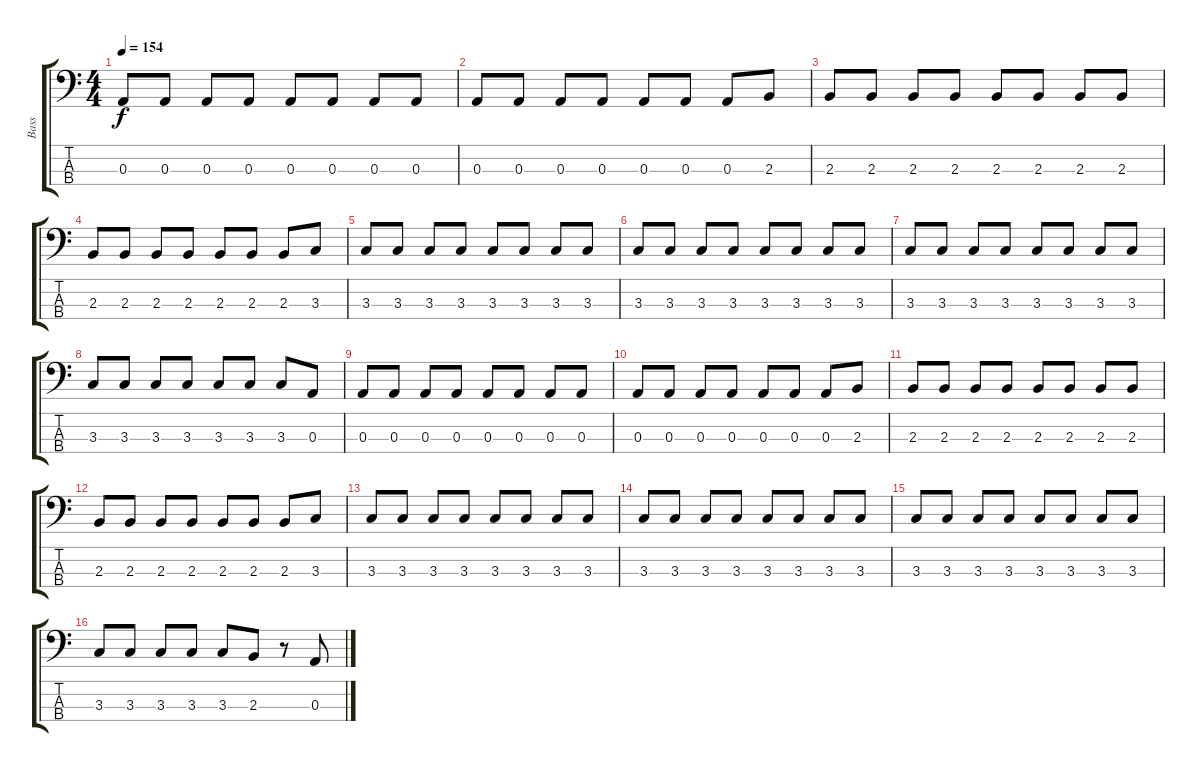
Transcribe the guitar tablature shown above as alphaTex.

\track ("Bass" "Bass") {instrument electricbasspick}
\staff {score tabs}
\tuning (G2 D2 A1 E1) {hide}
\ts (4 4)
\tempo 154
\clef f4
\ks c
0.3.8{dy f} 0.3.8 0.3.8 0.3.8 0.3.8 0.3.8 0.3.8 0.3.8 |
0.3.8 0.3.8 0.3.8 0.3.8 0.3.8 0.3.8 0.3.8 2.3.8 |
2.3.8 2.3.8 2.3.8 2.3.8 2.3.8 2.3.8 2.3.8 2.3.8 |
2.3.8 2.3.8 2.3.8 2.3.8 2.3.8 2.3.8 2.3.8 3.3.8 |
3.3.8 3.3.8 3.3.8 3.3.8 3.3.8 3.3.8 3.3.8 3.3.8 |
3.3.8 3.3.8 3.3.8 3.3.8 3.3.8 3.3.8 3.3.8 3.3.8 |
3.3.8 3.3.8 3.3.8 3.3.8 3.3.8 3.3.8 3.3.8 3.3.8 |
3.3.8 3.3.8 3.3.8 3.3.8 3.3.8 3.3.8 3.3.8 0.3.8 |
0.3.8 0.3.8 0.3.8 0.3.8 0.3.8 0.3.8 0.3.8 0.3.8 |
0.3.8 0.3.8 0.3.8 0.3.8 0.3.8 0.3.8 0.3.8 2.3.8 |
2.3.8 2.3.8 2.3.8 2.3.8 2.3.8 2.3.8 2.3.8 2.3.8 |
2.3.8 2.3.8 2.3.8 2.3.8 2.3.8 2.3.8 2.3.8 3.3.8 |
3.3.8 3.3.8 3.3.8 3.3.8 3.3.8 3.3.8 3.3.8 3.3.8 |
3.3.8 3.3.8 3.3.8 3.3.8 3.3.8 3.3.8 3.3.8 3.3.8 |
3.3.8 3.3.8 3.3.8 3.3.8 3.3.8 3.3.8 3.3.8 3.3.8 |
3.3.8 3.3.8 3.3.8 3.3.8 3.3.8 2.3.8 r.8 0.3.8
